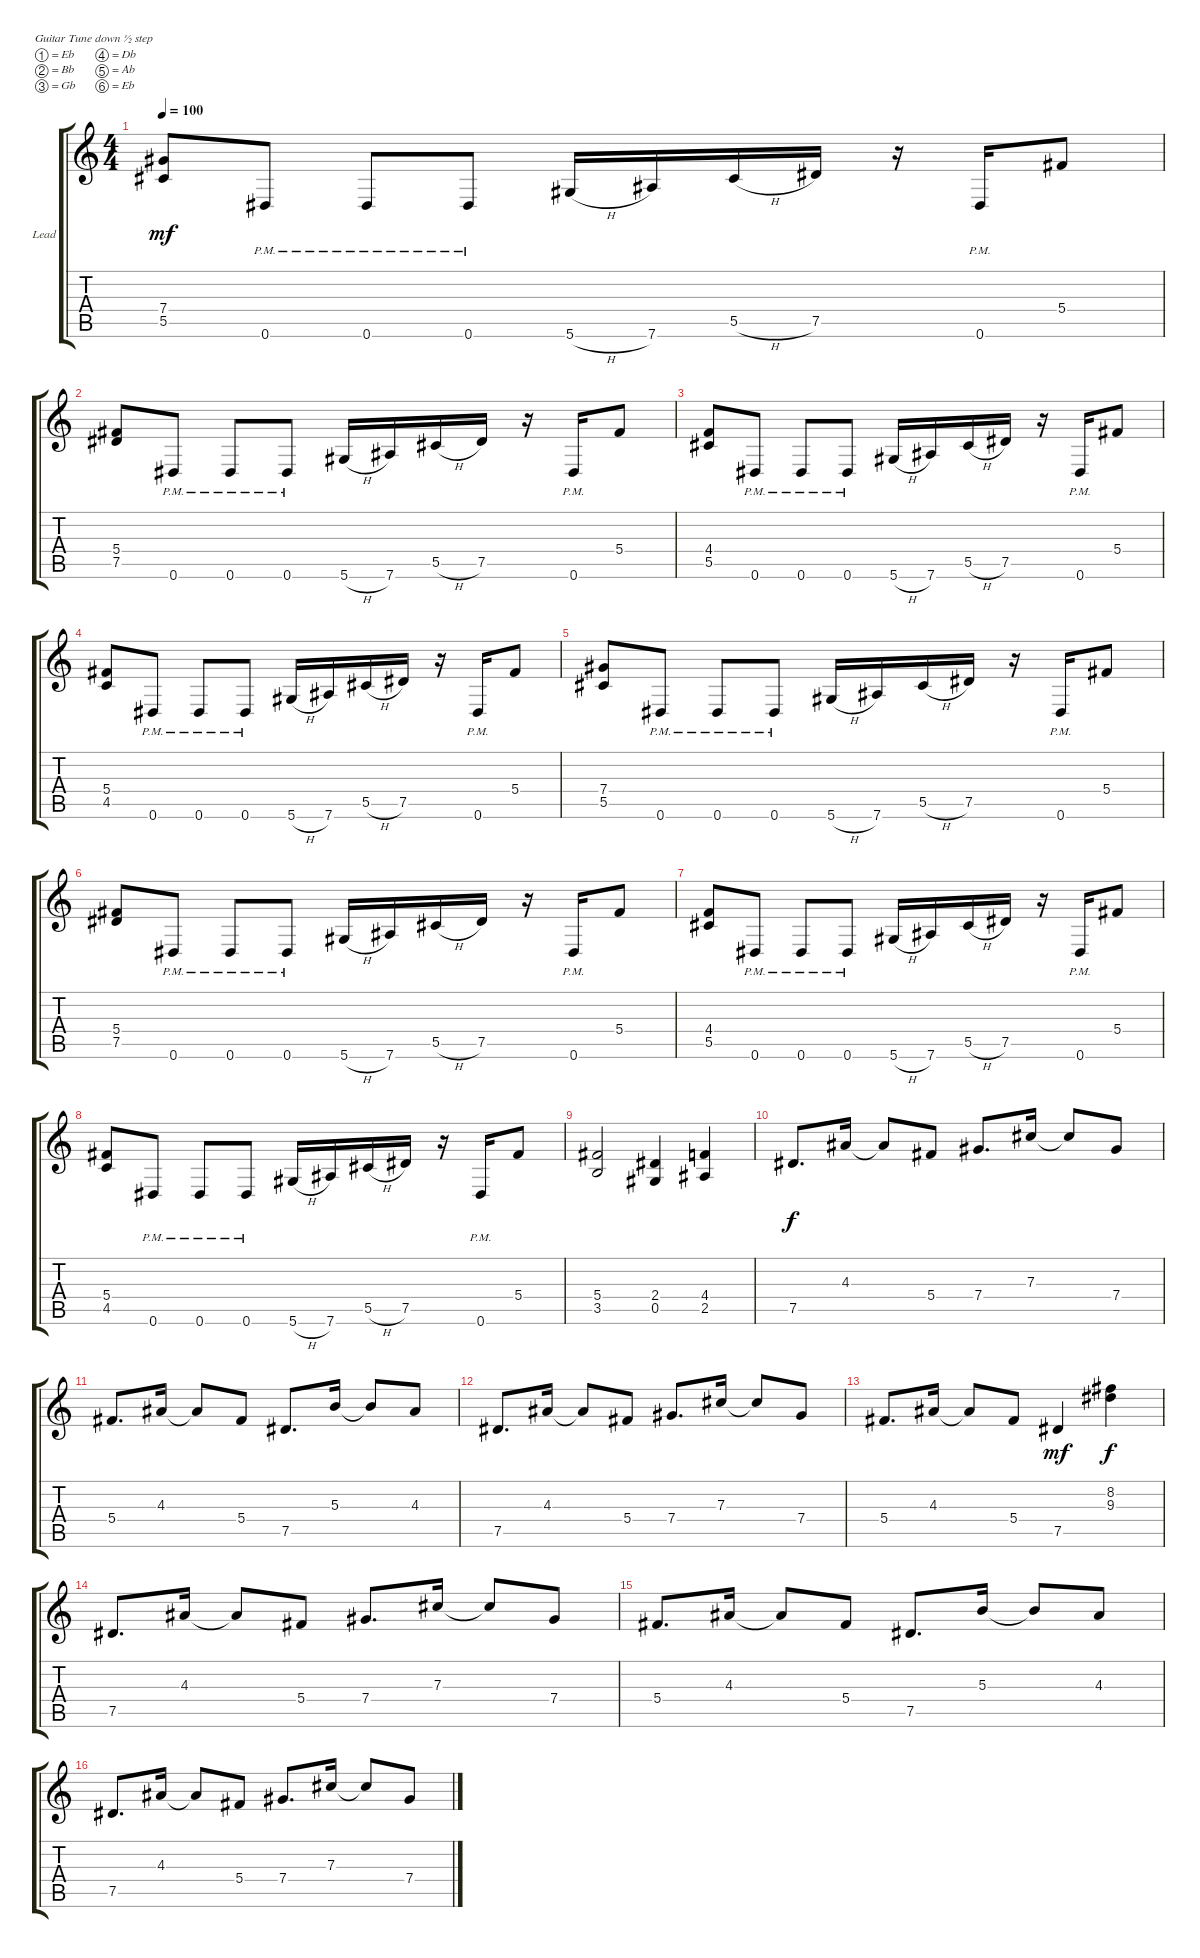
\defaultSystemsLayout 4
\bracketExtendMode groupsimilarinstruments
\firstSystemTrackNameOrientation horizontal
\otherSystemsTrackNameOrientation horizontal
\track ("Marty Friedman " "Lead") {instrument distortionguitar}
\staff {score tabs}
\tuning (Eb4 Bb3 Gb3 Db3 Ab2 Eb2)
\ts (4 4)
\tempo 100
\clef g2
\scale
0.333333
\ks c
(7.4 5.5).8{dy mf} 0.6{pm}.8 0.6{pm}.8 0.6{pm}.8 5.6{h}.16 7.6.16 5.5{h}.16 7.5.16 r.16 0.6{pm}.16 5.4.8 |
\scale
0.333333 (5.4 7.5).8 0.6{pm}.8 0.6{pm}.8 0.6{pm}.8 5.6{h}.16 7.6.16 5.5{h}.16 7.5.16 r.16 0.6{pm}.16 5.4.8 |
\scale
0.333333 (4.4 5.5).8 0.6{pm}.8 0.6{pm}.8 0.6{pm}.8 5.6{h}.16 7.6.16 5.5{h}.16 7.5.16 r.16 0.6{pm}.16 5.4.8 |
\scale
0.333333 (5.4 4.5).8 0.6{pm}.8 0.6{pm}.8 0.6{pm}.8 5.6{h}.16 7.6.16 5.5{h}.16 7.5.16 r.16 0.6{pm}.16 5.4.8 |
\scale
0.333333 (7.4 5.5).8 0.6{pm}.8 0.6{pm}.8 0.6{pm}.8 5.6{h}.16 7.6.16 5.5{h}.16 7.5.16 r.16 0.6{pm}.16 5.4.8 |
\scale
0.333333 (5.4 7.5).8 0.6{pm}.8 0.6{pm}.8 0.6{pm}.8 5.6{h}.16 7.6.16 5.5{h}.16 7.5.16 r.16 0.6{pm}.16 5.4.8 |
\scale
0.333333 (4.4 5.5).8 0.6{pm}.8 0.6{pm}.8 0.6{pm}.8 5.6{h}.16 7.6.16 5.5{h}.16 7.5.16 r.16 0.6{pm}.16 5.4.8 |
\scale
0.333333 (5.4 4.5).8 0.6{pm}.8 0.6{pm}.8 0.6{pm}.8 5.6{h}.16 7.6.16 5.5{h}.16 7.5.16 r.16 0.6{pm}.16 5.4.8 |
\scale
0.333333 (5.4 3.5).2 (2.4 0.5).4 (4.4 2.5).4 |
\scale
0.333333 7.5.8{d dy f} 4.3.16 4.3{t}.8 5.4.8 7.4.8{d} 7.3.16 7.3{t}.8 7.4.8 |
\scale
0.333333 5.4.8{d} 4.3.16 4.3{t}.8 5.4.8 7.5.8{d} 5.3.16 5.3{t}.8 4.3.8 |
\scale
0.333333 7.5.8{d} 4.3.16 4.3{t}.8 5.4.8 7.4.8{d} 7.3.16 7.3{t}.8 7.4.8 |
\scale
0.333333 5.4.8{d} 4.3.16 4.3{t}.8 5.4.8 7.5.4{dy mf} (8.2 9.3).4{dy f} |
\scale
0.333333 7.5.8{d} 4.3.16 4.3{t}.8 5.4.8 7.4.8{d} 7.3.16 7.3{t}.8 7.4.8 |
\scale
0.333333 5.4.8{d} 4.3.16 4.3{t}.8 5.4.8 7.5.8{d} 5.3.16 5.3{t}.8 4.3.8 |
\scale
0.333333 7.5.8{d} 4.3.16 4.3{t}.8 5.4.8 7.4.8{d} 7.3.16 7.3{t}.8 7.4.8
